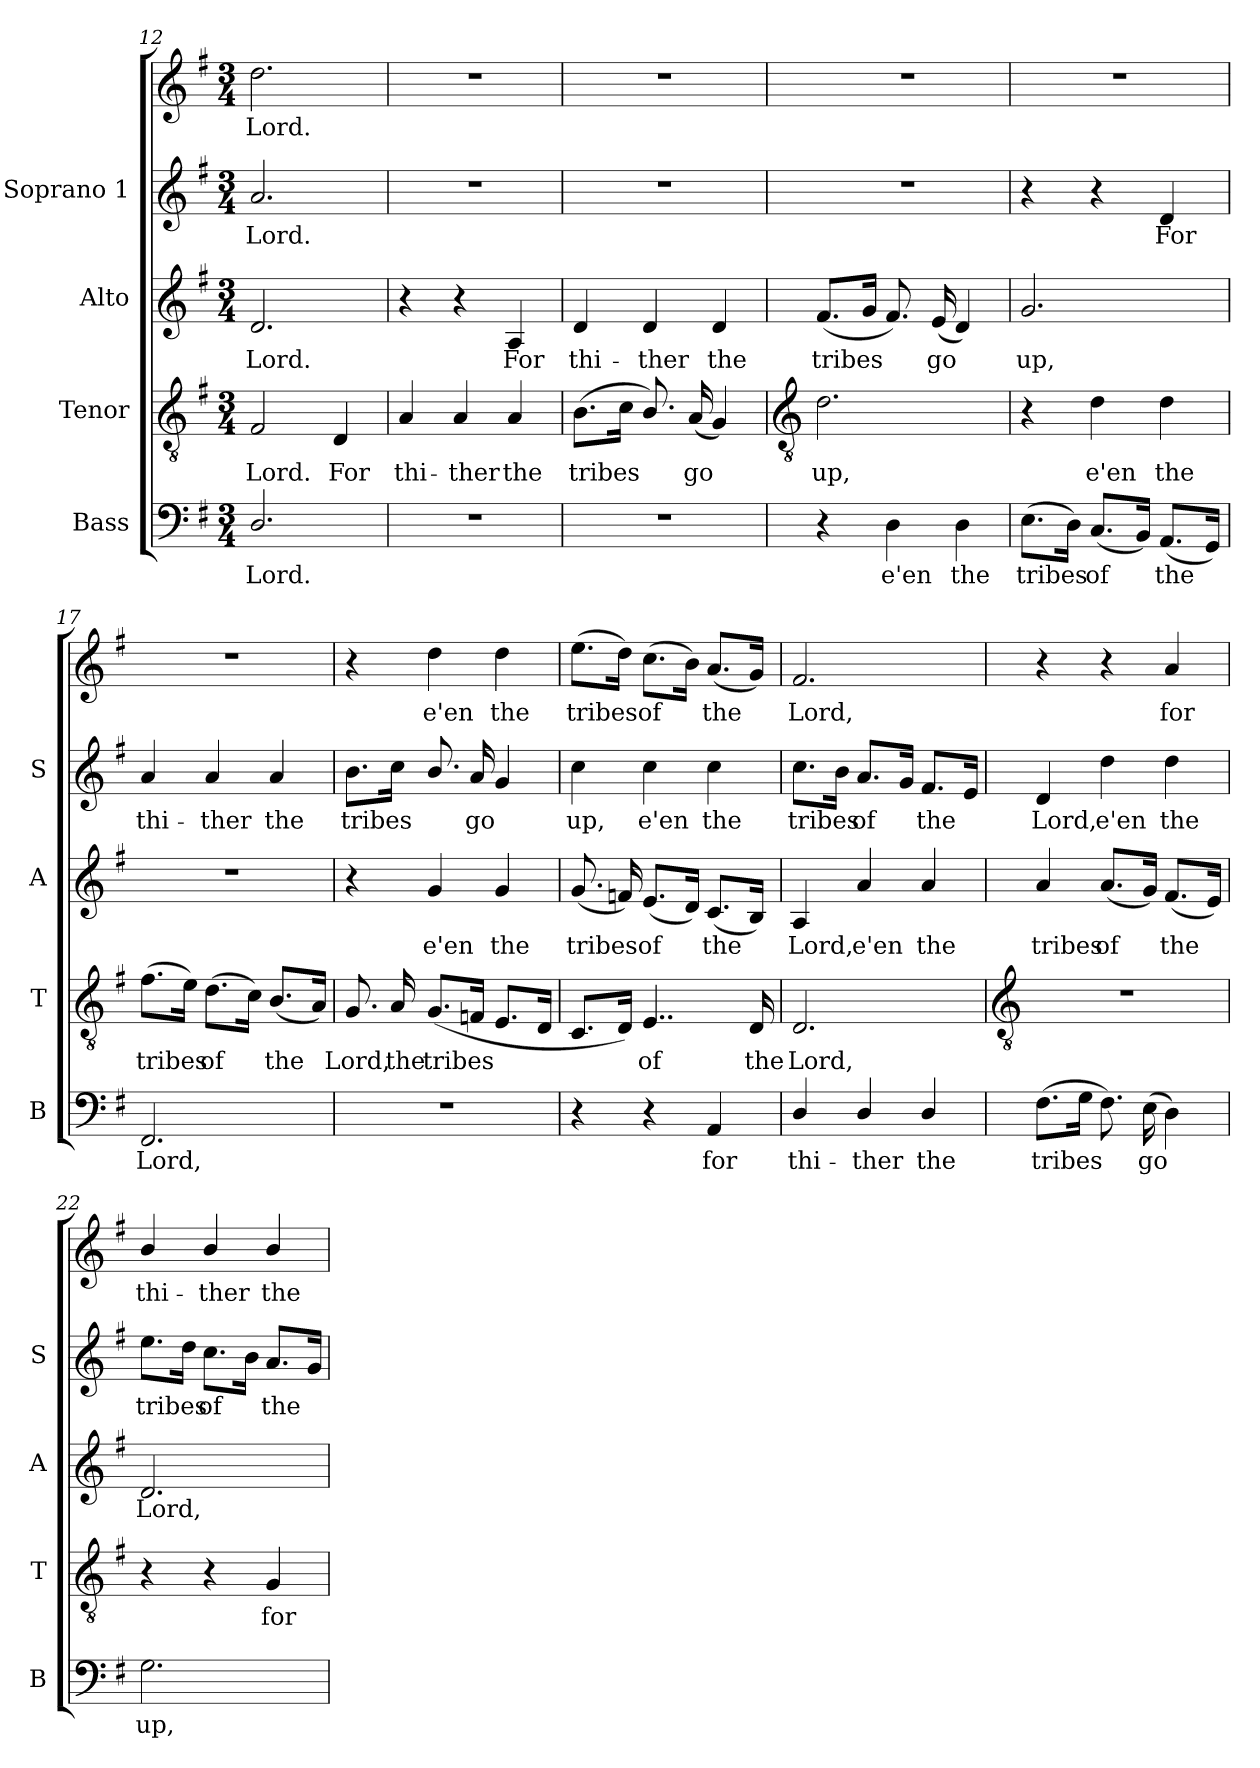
**kern	**text	**kern	**text	**kern	**text	**kern	**text	**kern	**text
*part4	*part4	*part3	*part3	*part2	*part2	*part1	*part1	*part1	*part1
*staff5	*staff5	*staff4	*staff4	*staff3	*staff3	*staff2	*staff2	*staff1	*staff1
*I"Bass	*	*I"Tenor	*	*I"Alto	*	*I"Soprano 1	*	*	*
*I'B	*	*I'T	*	*I'A	*	*I'S	*	*	*
*clefF4	*	*clefGv2	*	*clefG2	*	*clefG2	*	*clefG2	*
*k[f#]	*	*k[f#]	*	*k[f#]	*	*k[f#]	*	*k[f#]	*
*G:	*	*G:	*	*G:	*	*G:	*	*G:	*
*M3/4	*	*M3/4	*	*M3/4	*	*M3/4	*	*M3/4	*
=12	=12	=12	=12	=12	=12	=12	=12	=12	=12
!	!LO:LY:b	!	!LO:LY:b	!	!LO:LY:b	!	!LO:LY:b	!	!LO:LY:b
2.D/	Lord.	2F#	Lord.	2.d	Lord.	2.a	Lord.	2.dd	Lord.
!	!	!	!LO:LY:b	!	!	!	!	!	!
.	.	4D	For	.	.	.	.	.	.
=13	=13	=13	=13	=13	=13	=13	=13	=13	=13
!LO:N:vis=1	!	!	!LO:LY:b	!	!	!LO:N:vis=1	!	!LO:N:vis=1	!
2.r	.	4A	thi-	4r	.	2.r	.	2.r	.
!	!	!	!LO:LY:b	!	!	!	!	!	!
.	.	4A	-ther	4r	.	.	.	.	.
!	!	!	!LO:LY:b	!	!LO:LY:b	!	!	!	!
.	.	4A	the	4A	For	.	.	.	.
=14	=14	=14	=14	=14	=14	=14	=14	=14	=14
!LO:N:vis=1	!	!	!LO:LY:b	!	!LO:LY:b	!LO:N:vis=1	!	!LO:N:vis=1	!
2.r	.	(>8.BL	tribes	4d	thi-	2.r	.	2.r	.
.	.	16cJ	.	.	.	.	.	.	.
!	!	!	!	!	!LO:LY:b	!	!	!	!
.	.	8.B/)	.	4d	-ther	.	.	.	.
!	!	!	!LO:LY:b	!	!	!	!	!	!
.	.	(<16ALL	go	.	.	.	.	.	.
!	!	!	!	!	!LO:LY:b	!	!	!	!
.	.	4G)	.	4d	the	.	.	.	.
!!LO:LB:g=z
=15	=15	=15	=15	=15	=15	=15	=15	=15	=15
*	*	*clefGv2	*	*	*	*	*	*	*
!	!	!	!LO:LY:b	!	!LO:LY:b	!LO:N:vis=1	!	!LO:N:vis=1	!
4r	.	2.d	up,	(<8.f#L	tribes	2.r	.	2.r	.
.	.	.	.	16gJ	.	.	.	.	.
!	!LO:LY:b	!	!	!	!	!	!	!	!
4D\	e'en	.	.	8.f#)	.	.	.	.	.
!	!	!	!	!	!LO:LY:b	!	!	!	!
.	.	.	.	(<16eLL	go	.	.	.	.
!	!LO:LY:b	!	!	!	!	!	!	!	!
4D\	the	.	.	4d)	.	.	.	.	.
=16	=16	=16	=16	=16	=16	=16	=16	=16	=16
!	!LO:LY:b	!	!	!	!LO:LY:b	!	!	!LO:N:vis=1	!
(>8.EL	tribes	4r	.	2.g	up,	4r	.	2.r	.
16DJ)	.	.	.	.	.	.	.	.	.
!	!LO:LY:b	!	!LO:LY:b	!	!	!	!	!	!
(<8.CL	of	4d	e'en	.	.	4r	.	.	.
16BBJ)	.	.	.	.	.	.	.	.	.
!	!LO:LY:b	!	!LO:LY:b	!	!	!	!LO:LY:b	!	!
(<8.AAL	the	4d	the	.	.	4d	For	.	.
16GGJ)	.	.	.	.	.	.	.	.	.
=17	=17	=17	=17	=17	=17	=17	=17	=17	=17
!	!LO:LY:b	!	!LO:LY:b	!LO:N:vis=1	!	!	!LO:LY:b	!LO:N:vis=1	!
2.FF#	Lord,	(>8.f#L	tribes	2.r	.	4a	thi-	2.r	.
.	.	16eJ)	.	.	.	.	.	.	.
!	!	!	!LO:LY:b	!	!	!	!LO:LY:b	!	!
.	.	(>8.dL	of	.	.	4a	-ther	.	.
.	.	16cJ)	.	.	.	.	.	.	.
!	!	!	!LO:LY:b	!	!	!	!LO:LY:b	!	!
.	.	(<8.BL	the	.	.	4a	the	.	.
.	.	16AJ)	.	.	.	.	.	.	.
=18	=18	=18	=18	=18	=18	=18	=18	=18	=18
!LO:N:vis=1	!	!	!LO:LY:b	!	!	!	!LO:LY:b	!	!
2.r	.	8.G	Lord,	4r	.	8.bL	tribes	4r	.
!	!	!	!LO:LY:b	!	!	!	!	!	!
.	.	16A	the	.	.	16ccJ	.	.	.
!	!	!	!LO:LY:b	!	!LO:LY:b	!	!	!	!LO:LY:b
.	.	(<8.GL	tribes	4g	e'en	8.b/	.	4dd	e'en
!	!	!	!	!	!	!	!LO:LY:b	!	!
.	.	16FnJ	.	.	.	16aLL	go	.	.
!	!	!	!	!	!LO:LY:b	!	!	!	!LO:LY:b
.	.	8.EL	.	4g	the	4g	.	4dd	the
.	.	16DJ	.	.	.	.	.	.	.
=19	=19	=19	=19	=19	=19	=19	=19	=19	=19
!	!	!	!	!	!LO:LY:b	!	!LO:LY:b	!	!LO:LY:b
4r	.	8.CL	.	(<8.g	tribes	4cc	up,	(>8.ee	tribes
.	.	16DJ)	.	16fnJ)	.	.	.	16ddJ)	.
!	!	!	!LO:LY:b	!	!LO:LY:b	!	!LO:LY:b	!	!LO:LY:b
4r	.	4..E	of	(<8.eL	of	4cc	e'en	(>8.ccL	of
.	.	.	.	16dJ)	.	.	.	16bJ)	.
!	!LO:LY:b	!	!	!	!LO:LY:b	!	!LO:LY:b	!	!LO:LY:b
4AA	for	.	.	(<8.cL	the	4cc	the	(<8.aL	the
!	!	!	!LO:LY:b	!	!	!	!	!	!
.	.	16D	the	16BJ)	.	.	.	16gJ)	.
=20	=20	=20	=20	=20	=20	=20	=20	=20	=20
!	!LO:LY:b	!	!LO:LY:b	!	!LO:LY:b	!	!LO:LY:b	!	!LO:LY:b
4D/	thi-	2.D	Lord,	4A	Lord,	8.ccL	tribes	2.f#	Lord,
.	.	.	.	.	.	16bJ	.	.	.
!	!LO:LY:b	!	!	!	!LO:LY:b	!	!LO:LY:b	!	!
4D/	-ther	.	.	4a	e'en	8.aL	of	.	.
.	.	.	.	.	.	16gJ	.	.	.
!	!LO:LY:b	!	!	!	!LO:LY:b	!	!LO:LY:b	!	!
4D/	the	.	.	4a	the	8.f#L	the	.	.
.	.	.	.	.	.	16eJ	.	.	.
!!LO:LB:g=z
=21	=21	=21	=21	=21	=21	=21	=21	=21	=21
*	*	*clefGv2	*	*	*	*	*	*	*
!	!LO:LY:b	!LO:N:vis=1	!	!	!LO:LY:b	!	!LO:LY:b	!	!
(>8.F#L	tribes	2.r	.	4a	tribes	4d	Lord,	4r	.
16GJ	.	.	.	.	.	.	.	.	.
!	!	!	!	!	!LO:LY:b	!	!LO:LY:b	!	!
8.F#)	.	.	.	(<8.aL	of	4dd	e'en	4r	.
!	!LO:LY:b	!	!	!	!	!	!	!	!
(>16ELL	go	.	.	16gJ)	.	.	.	.	.
!	!	!	!	!	!LO:LY:b	!	!LO:LY:b	!	!LO:LY:b
4D)	.	.	.	(<8.f#L	the	4dd	the	4a	for
.	.	.	.	16eJ)	.	.	.	.	.
=22	=22	=22	=22	=22	=22	=22	=22	=22	=22
!	!LO:LY:b	!	!	!	!LO:LY:b	!	!LO:LY:b	!	!LO:LY:b
2.G	up,	4r	.	2.d	Lord,	8.eeL	tribes	4b/	thi-
.	.	.	.	.	.	16ddJ	.	.	.
!	!	!	!	!	!	!	!LO:LY:b	!	!LO:LY:b
.	.	4r	.	.	.	8.ccL	of	4b/	-ther
.	.	.	.	.	.	16bJ	.	.	.
!	!	!	!LO:LY:b	!	!	!	!LO:LY:b	!	!LO:LY:b
.	.	4G	for	.	.	8.aL	the	4b/	the
.	.	.	.	.	.	16gJ	.	.	.
=	=	=	=	=	=	=	=	=	=
*-	*-	*-	*-	*-	*-	*-	*-	*-	*-
